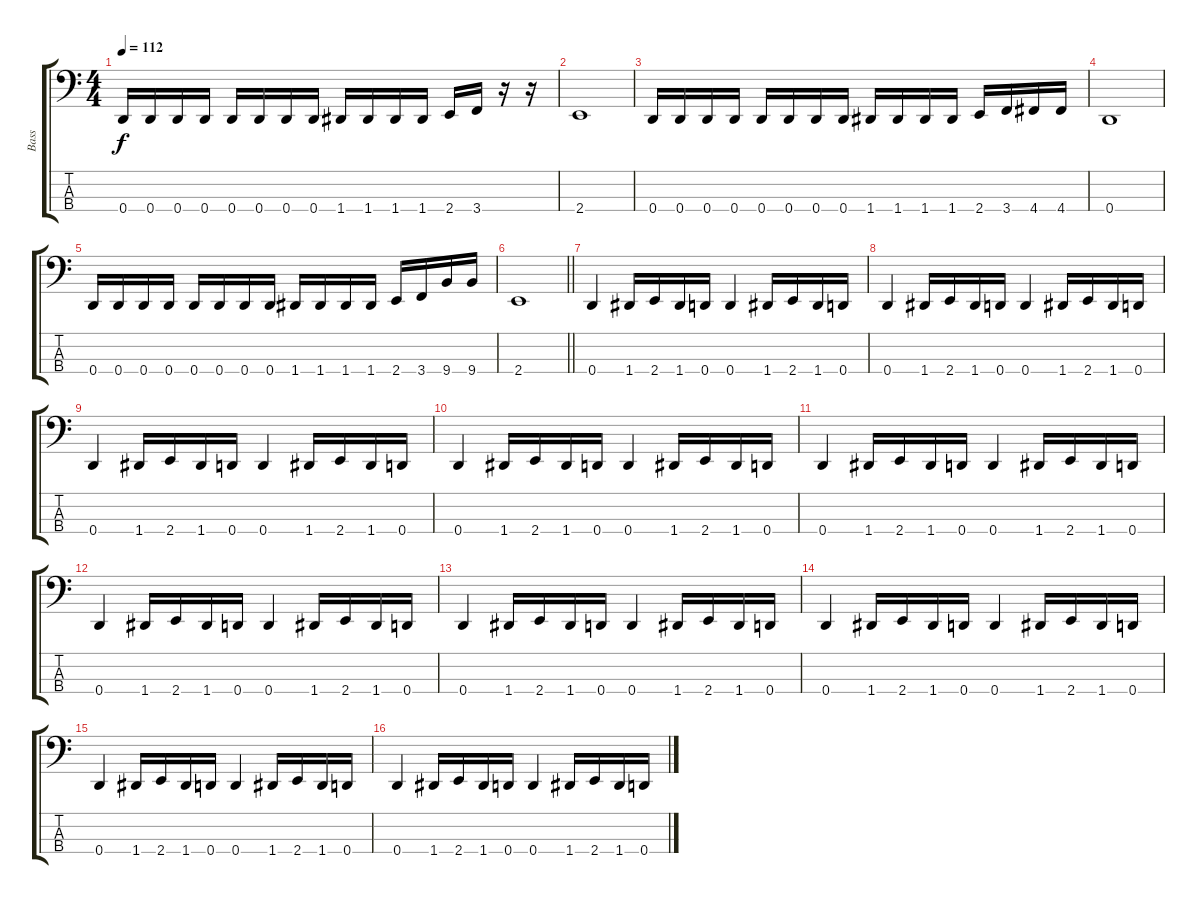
\track ("Bass" "Bass") {instrument electricbassfinger}
\staff {score tabs}
\tuning (G2 D2 A1 D1) {hide}
\ts (4 4)
\tempo 112
\clef f4
\ks c
0.4.16{dy f} 0.4.16 0.4.16 0.4.16 0.4.16 0.4.16 0.4.16 0.4.16 1.4.16 1.4.16 1.4.16 1.4.16 2.4.16 3.4.16 r.16 r.16 |
2.4.1 |
0.4.16 0.4.16 0.4.16 0.4.16 0.4.16 0.4.16 0.4.16 0.4.16 1.4.16 1.4.16 1.4.16 1.4.16 2.4.16 3.4.16 4.4.16 4.4.16 |
0.4.1 |
0.4.16 0.4.16 0.4.16 0.4.16 0.4.16 0.4.16 0.4.16 0.4.16 1.4.16 1.4.16 1.4.16 1.4.16 2.4.16 3.4.16 9.4.16 9.4.16 |
\barLineRight lightlight
2.4.1 |
\section ("" "")
0.4.4 1.4.16 2.4.16 1.4.16 0.4.16 0.4.4 1.4.16 2.4.16 1.4.16 0.4.16 |
0.4.4 1.4.16 2.4.16 1.4.16 0.4.16 0.4.4 1.4.16 2.4.16 1.4.16 0.4.16 |
0.4.4 1.4.16 2.4.16 1.4.16 0.4.16 0.4.4 1.4.16 2.4.16 1.4.16 0.4.16 |
0.4.4 1.4.16 2.4.16 1.4.16 0.4.16 0.4.4 1.4.16 2.4.16 1.4.16 0.4.16 |
0.4.4 1.4.16 2.4.16 1.4.16 0.4.16 0.4.4 1.4.16 2.4.16 1.4.16 0.4.16 |
0.4.4 1.4.16 2.4.16 1.4.16 0.4.16 0.4.4 1.4.16 2.4.16 1.4.16 0.4.16 |
0.4.4 1.4.16 2.4.16 1.4.16 0.4.16 0.4.4 1.4.16 2.4.16 1.4.16 0.4.16 |
0.4.4 1.4.16 2.4.16 1.4.16 0.4.16 0.4.4 1.4.16 2.4.16 1.4.16 0.4.16 |
0.4.4 1.4.16 2.4.16 1.4.16 0.4.16 0.4.4 1.4.16 2.4.16 1.4.16 0.4.16 |
0.4.4 1.4.16 2.4.16 1.4.16 0.4.16 0.4.4 1.4.16 2.4.16 1.4.16 0.4.16
